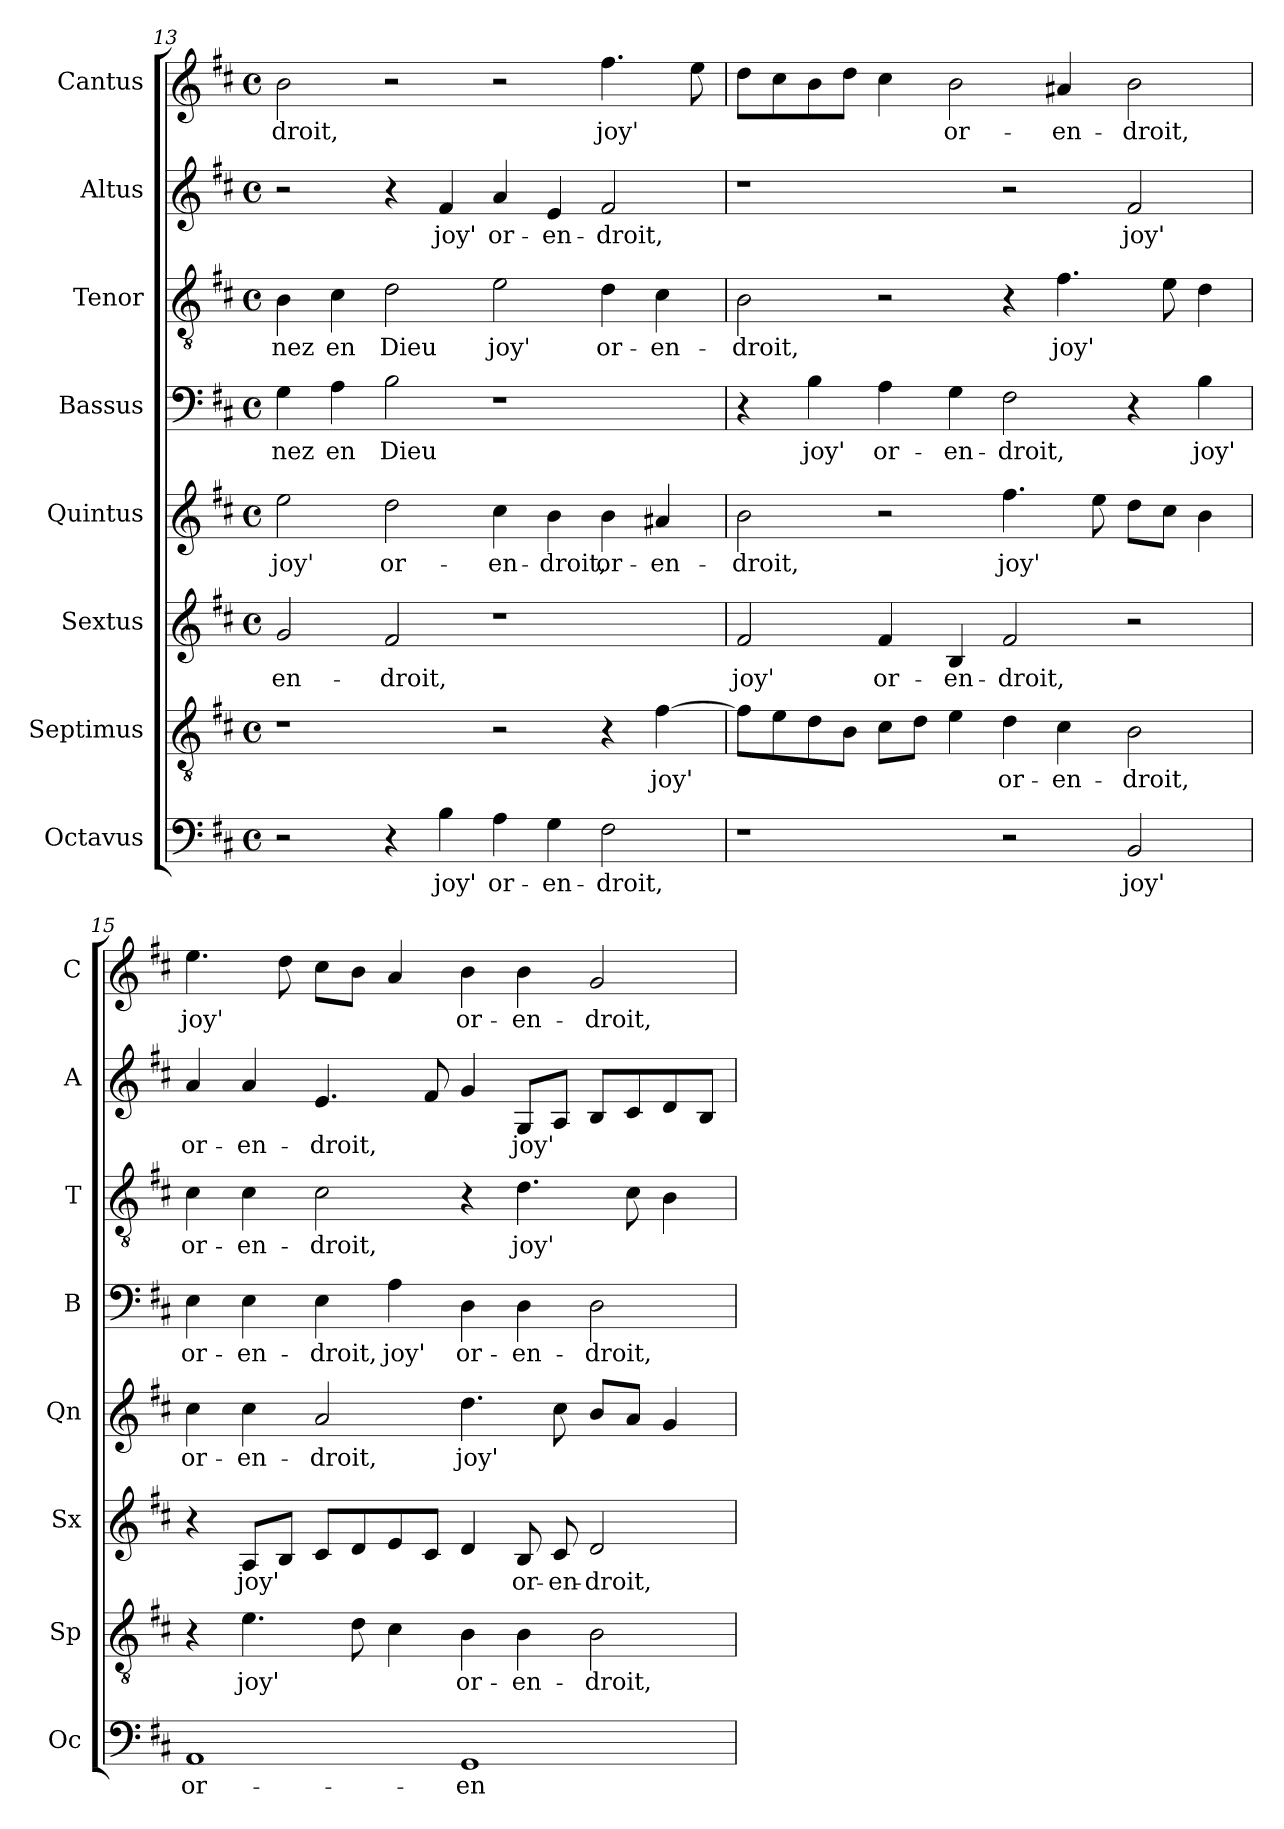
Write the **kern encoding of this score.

**kern	**text	**kern	**text	**kern	**text	**kern	**text	**kern	**text	**kern	**text	**kern	**text	**kern	**text
*part8	*part8	*part7	*part7	*part6	*part6	*part5	*part5	*part4	*part4	*part3	*part3	*part2	*part2	*part1	*part1
*staff8	*staff8	*staff7	*staff7	*staff6	*staff6	*staff5	*staff5	*staff4	*staff4	*staff3	*staff3	*staff2	*staff2	*staff1	*staff1
*I"Octavus	*	*I"Septimus	*	*I"Sextus	*	*I"Quintus	*	*I"Bassus	*	*I"Tenor	*	*I"Altus	*	*I"Cantus	*
*I'Oc	*	*I'Sp	*	*I'Sx	*	*I'Qn	*	*I'B	*	*I'T	*	*I'A	*	*I'C	*
!!LO:LB:g=z
*clefF4	*	*clefGv2	*	*clefG2	*	*clefG2	*	*clefF4	*	*clefGv2	*	*clefG2	*	*clefG2	*
*k[f#c#]	*	*k[f#c#]	*	*k[f#c#]	*	*k[f#c#]	*	*k[f#c#]	*	*k[f#c#]	*	*k[f#c#]	*	*k[f#c#]	*
*D:	*	*D:	*	*D:	*	*D:	*	*D:	*	*D:	*	*D:	*	*D:	*
*M4/4	*	*M4/4	*	*M4/4	*	*M4/4	*	*M4/4	*	*M4/4	*	*M4/4	*	*M4/4	*
*met(c)	*	*met(c)	*	*met(c)	*	*met(c)	*	*met(c)	*	*met(c)	*	*met(c)	*	*met(c)	*
=13	=13	=13	=13	=13	=13	=13	=13	=13	=13	=13	=13	=13	=13	=13	=13
!	!	!	!	!	!LO:LY:b	!	!LO:LY:b	!	!LO:LY:b	!	!LO:LY:b	!	!	!	!LO:LY:b
2r	.	1r	.	2g/	-en-	2ee\	joy'	4G\	-nez	4B\	-nez	2r	.	2b\	-droit,
!	!	!	!	!	!	!	!	!	!LO:LY:b	!	!LO:LY:b	!	!	!	!
.	.	.	.	.	.	.	.	4A\	en	4c#\	en	.	.	.	.
!	!	!	!	!	!LO:LY:b	!	!LO:LY:b	!	!LO:LY:b	!	!LO:LY:b	!	!	!	!
4r	.	.	.	2f#/	-droit,	2dd\	or-	2B\	Dieu	2d\	Dieu	4r	.	2r	.
!	!LO:LY:b	!	!	!	!	!	!	!	!	!	!	!	!LO:LY:b	!	!
4B\	joy'	.	.	.	.	.	.	.	.	.	.	4f#/	joy'	.	.
!	!LO:LY:b	!	!	!	!	!	!LO:LY:b	!	!	!	!LO:LY:b	!	!LO:LY:b	!	!
4A\	or-	2r	.	1r	.	4cc#\	-en-	1r	.	2e\	joy'	4a/	or-	2r	.
!	!LO:LY:b	!	!	!	!	!	!LO:LY:b	!	!	!	!	!	!LO:LY:b	!	!
4G\	-en-	.	.	.	.	4b\	-droit,	.	.	.	.	4e/	-en-	.	.
!	!LO:LY:b	!	!	!	!	!	!LO:LY:b	!	!	!	!LO:LY:b	!	!LO:LY:b	!	!LO:LY:b
2F#\	-droit,	4r	.	.	.	4b\	or-	.	.	4d\	or-	2f#/	-droit,	4.ff#\	joy'
!	!	!	!LO:LY:b	!	!	!	!LO:LY:b	!	!	!	!LO:LY:b	!	!	!	!
.	.	[4f#\	joy'	.	.	4a#X/	-en-	.	.	4c#\	-en-	.	.	.	.
.	.	.	.	.	.	.	.	.	.	.	.	.	.	8ee\	.
=14	=14	=14	=14	=14	=14	=14	=14	=14	=14	=14	=14	=14	=14	=14	=14
!	!	!	!	!	!LO:LY:b	!	!LO:LY:b	!	!	!	!LO:LY:b	!	!	!	!
1r	.	8f#\L]	.	2f#/	joy'	2b\	-droit,	4r	.	2B\	-droit,	1r	.	8dd\L	.
.	.	8e\	.	.	.	.	.	.	.	.	.	.	.	8cc#\	.
!	!	!	!	!	!	!	!	!	!LO:LY:b	!	!	!	!	!	!
.	.	8d\	.	.	.	.	.	4B\	joy'	.	.	.	.	8b\	.
.	.	8B\J	.	.	.	.	.	.	.	.	.	.	.	8dd\J	.
!	!	!	!	!	!LO:LY:b	!	!	!	!LO:LY:b	!	!	!	!	!	!
.	.	8c#\L	.	4f#/	or-	2r	.	4A\	or-	2r	.	.	.	4cc#\	.
.	.	8d\J	.	.	.	.	.	.	.	.	.	.	.	.	.
!	!	!	!	!	!LO:LY:b	!	!	!	!LO:LY:b	!	!	!	!	!	!LO:LY:b
.	.	4e\	.	4B/	-en-	.	.	4G\	-en-	.	.	.	.	2b\	or-
!	!	!	!LO:LY:b	!	!LO:LY:b	!	!LO:LY:b	!	!LO:LY:b	!	!	!	!	!	!
2r	.	4d\	or-	2f#/	-droit,	4.ff#\	joy'	2F#\	-droit,	4r	.	2r	.	.	.
!	!	!	!LO:LY:b	!	!	!	!	!	!	!	!LO:LY:b	!	!	!	!LO:LY:b
.	.	4c#\	-en-	.	.	.	.	.	.	4.f#\	joy'	.	.	4a#X/	-en-
.	.	.	.	.	.	8ee\	.	.	.	.	.	.	.	.	.
!	!LO:LY:b	!	!LO:LY:b	!	!	!	!	!	!	!	!	!	!LO:LY:b	!	!LO:LY:b
2BB/	joy'	2B\	-droit,	2r	.	8dd\L	.	4r	.	.	.	2f#/	joy'	2b\	-droit,
.	.	.	.	.	.	8cc#\J	.	.	.	8e\	.	.	.	.	.
!	!	!	!	!	!	!	!	!	!LO:LY:b	!	!	!	!	!	!
.	.	.	.	.	.	4b\	.	4B\	joy'	4d\	.	.	.	.	.
=15	=15	=15	=15	=15	=15	=15	=15	=15	=15	=15	=15	=15	=15	=15	=15
!	!LO:LY:b	!	!	!	!	!	!LO:LY:b	!	!LO:LY:b	!	!LO:LY:b	!	!LO:LY:b	!	!LO:LY:b
1AA	or-	4r	.	4r	.	4cc#\	or-	4E\	or-	4c#\	or-	4a/	or-	4.ee\	joy'
!	!	!	!LO:LY:b	!	!LO:LY:b	!	!LO:LY:b	!	!LO:LY:b	!	!LO:LY:b	!	!LO:LY:b	!	!
.	.	4.e\	joy'	8A/L	joy'	4cc#\	-en-	4E\	-en-	4c#\	-en-	4a/	-en-	.	.
.	.	.	.	8B/J	.	.	.	.	.	.	.	.	.	8dd\	.
!	!	!	!	!	!	!	!LO:LY:b	!	!LO:LY:b	!	!LO:LY:b	!	!LO:LY:b	!	!
.	.	.	.	8c#/L	.	2a/	-droit,	4E\	-droit,	2c#\	-droit,	4.e/	-droit,	8cc#\L	.
.	.	8d\	.	8d/	.	.	.	.	.	.	.	.	.	8b\J	.
!	!	!	!	!	!	!	!	!	!LO:LY:b	!	!	!	!	!	!
.	.	4c#\	.	8e/	.	.	.	4A\	joy'	.	.	.	.	4a/	.
.	.	.	.	8c#/J	.	.	.	.	.	.	.	8f#/	.	.	.
!	!LO:LY:b	!	!LO:LY:b	!	!	!	!LO:LY:b	!	!LO:LY:b	!	!	!	!	!	!LO:LY:b
1GG	-en-	4B\	or-	4d/	.	4.dd\	joy'	4D\	or-	4r	.	4g/	.	4b\	or-
!	!	!	!LO:LY:b	!	!LO:LY:b	!	!	!	!LO:LY:b	!	!LO:LY:b	!	!LO:LY:b	!	!LO:LY:b
.	.	4B\	-en-	8B/	or-	.	.	4D\	-en-	4.d\	joy'	8G/L	joy'	4b\	-en-
!	!	!	!	!	!LO:LY:b	!	!	!	!	!	!	!	!	!	!
.	.	.	.	8c#/	-en-	8cc#\	.	.	.	.	.	8A/J	.	.	.
!	!	!	!LO:LY:b	!	!LO:LY:b	!	!	!	!LO:LY:b	!	!	!	!	!	!LO:LY:b
.	.	2B\	-droit,	2d/	-droit,	8b/L	.	2D\	-droit,	.	.	8B/L	.	2g/	-droit,
.	.	.	.	.	.	8a/J	.	.	.	8c#\	.	8c#/	.	.	.
.	.	.	.	.	.	4g/	.	.	.	4B\	.	8d/	.	.	.
.	.	.	.	.	.	.	.	.	.	.	.	8B/J	.	.	.
=	=	=	=	=	=	=	=	=	=	=	=	=	=	=	=
*-	*-	*-	*-	*-	*-	*-	*-	*-	*-	*-	*-	*-	*-	*-	*-
